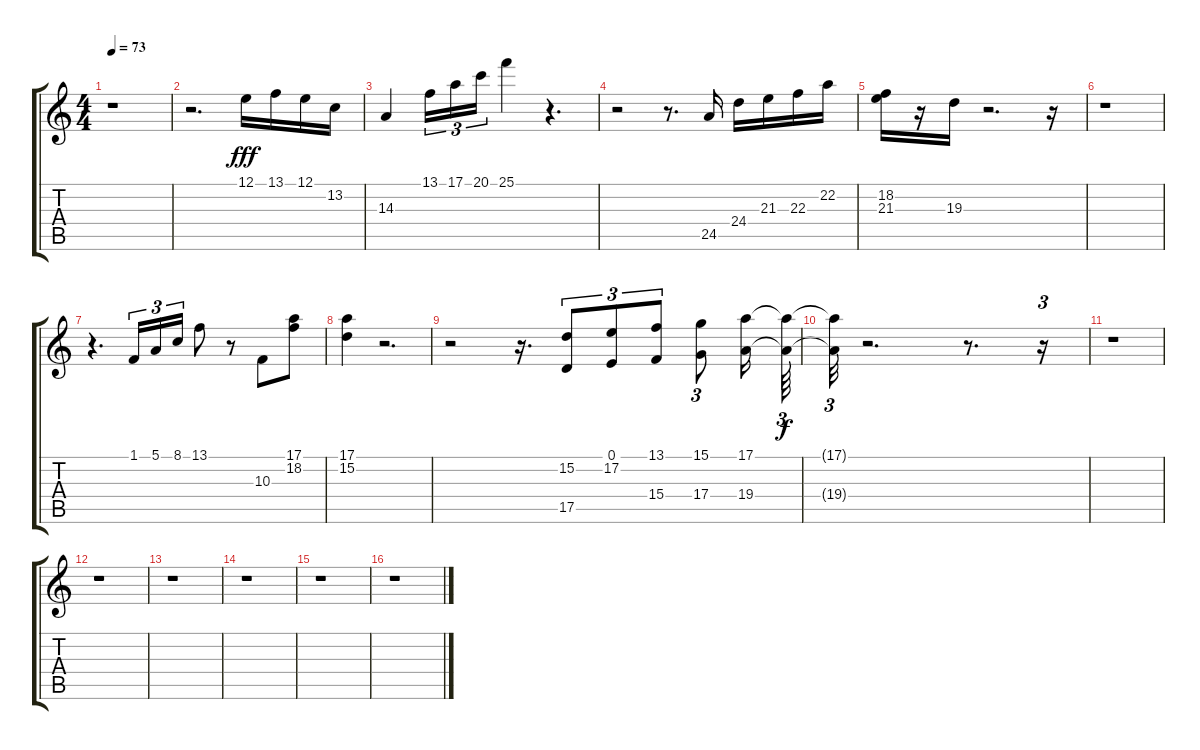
\track "" {instrument acousticgrandpiano}
\staff {score tabs}
\tuning (E4 B3 G3 D3 A2 E2) {hide}
\ts (4 4)
\tempo 73
\clef g2
\ks c
r.1{dy fff} |
r.2{d} 12.1.16 13.1.16 12.1.16 13.2.16 |
14.3.4 13.1.16{tu (3 2)} 17.1.16{tu (3 2)} 20.1.16{tu (3 2)} 25.1.4 r.4{d} |
r.2 r.8{d} 24.5.16 24.4.16 21.3.16 22.3.16 22.2.16 |
(18.2 21.3).16 r.16 19.3.16 r.2{d} r.16 |
r.1 |
r.4{d} 1.1.16{tu (3 2)} 5.1.16{tu (3 2)} 8.1.16{tu (3 2)} 13.1.8 r.8 10.3.8 (17.1 18.2).8 |
(17.1 15.2).4 r.2{d} |
r.2 r.16{d} (15.2 17.5).8{tu (3 2)} (0.1 17.2).8{tu (3 2)} (13.1 15.4).8{tu (3 2)} (15.1 17.4).8{tu (3 2)} (17.1 19.4).16 (17.1{t} 19.4{t}).64{tu (3 2) dy f} |
(17.1{t} 19.4{t}).32{tu (3 2)} r.2{d} r.8{d} r.16{tu (3 2)} |
r.1 |
r.1 |
r.1 |
r.1 |
r.1 |
r.1
